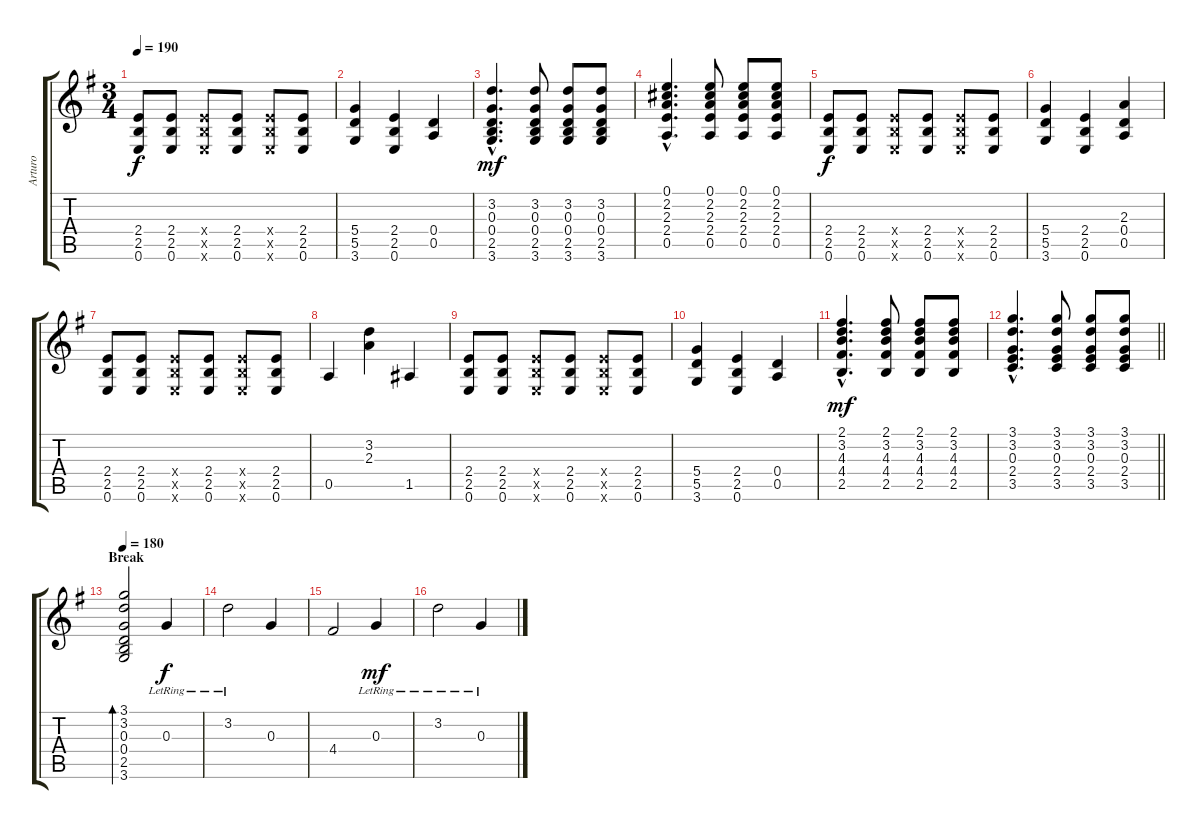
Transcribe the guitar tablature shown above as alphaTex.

\track ("Arturo" "Arturo") {instrument acousticguitarsteel}
\staff {score tabs}
\tuning (E4 B3 G3 D3 A2 E2) {hide}
\ts (3 4)
\tempo 190
\clef g2
\ks g
(2.4 2.5 0.6).8{dy f} (2.4 2.5 0.6).8 (2.4{x} 2.5{x} 0.6{x}).8 (2.4 2.5 0.6).8 (2.4{x} 2.5{x} 0.6{x}).8 (2.4 2.5 0.6).8 |
(5.4 5.5 3.6).4 (2.4 2.5 0.6).4 (0.4 0.5).4 |
(3.2{hac} 0.3{hac} 0.4{hac} 2.5{hac} 3.6{hac}).4{d dy mf} (3.2 0.3 0.4 2.5 3.6).8 (3.2 0.3 0.4 2.5 3.6).8 (3.2 0.3 0.4 2.5 3.6).8 |
(0.1{hac} 2.2{hac} 2.3{hac} 2.4{hac} 0.5{hac}).4{d} (0.1 2.2 2.3 2.4 0.5).8 (0.1 2.2 2.3 2.4 0.5).8 (0.1 2.2 2.3 2.4 0.5).8 |
(2.4 2.5 0.6).8{dy f} (2.4 2.5 0.6).8 (2.4{x} 2.5{x} 0.6{x}).8 (2.4 2.5 0.6).8 (2.4{x} 2.5{x} 0.6{x}).8 (2.4 2.5 0.6).8 |
(5.4 5.5 3.6).4 (2.4 2.5 0.6).4 (2.3 0.4 0.5).4 |
(2.4 2.5 0.6).8 (2.4 2.5 0.6).8 (2.4{x} 2.5{x} 0.6{x}).8 (2.4 2.5 0.6).8 (2.4{x} 2.5{x} 0.6{x}).8 (2.4 2.5 0.6).8 |
0.5.4 (3.2 2.3).4 1.5.4 |
(2.4 2.5 0.6).8 (2.4 2.5 0.6).8 (2.4{x} 2.5{x} 0.6{x}).8 (2.4 2.5 0.6).8 (2.4{x} 2.5{x} 0.6{x}).8 (2.4 2.5 0.6).8 |
(5.4 5.5 3.6).4 (2.4 2.5 0.6).4 (0.4 0.5).4 |
(2.1{hac} 3.2{hac} 4.3{hac} 4.4{hac} 2.5{hac}).4{d dy mf} (2.1 3.2 4.3 4.4 2.5).8 (2.1 3.2 4.3 4.4 2.5).8 (2.1 3.2 4.3 4.4 2.5).8 |
\barLineRight lightlight
(3.1{hac} 3.2{hac} 0.3{hac} 2.4{hac} 3.5{hac}).4{d} (3.1 3.2 0.3 2.4 3.5).8 (3.1 3.2 0.3 2.4 3.5).8 (3.1 3.2 0.3 2.4 3.5).8 |
\section ("" "Break")
\tempo 180
(3.1 3.2 0.3 0.4 2.5 3.6).2{bd 60} 0.3{lr}.4{dy f} |
3.2{lr}.2 0.3.4 |
4.4.2 0.3{lr}.4{dy mf} |
3.2{lr}.2 0.3{lr}.4
